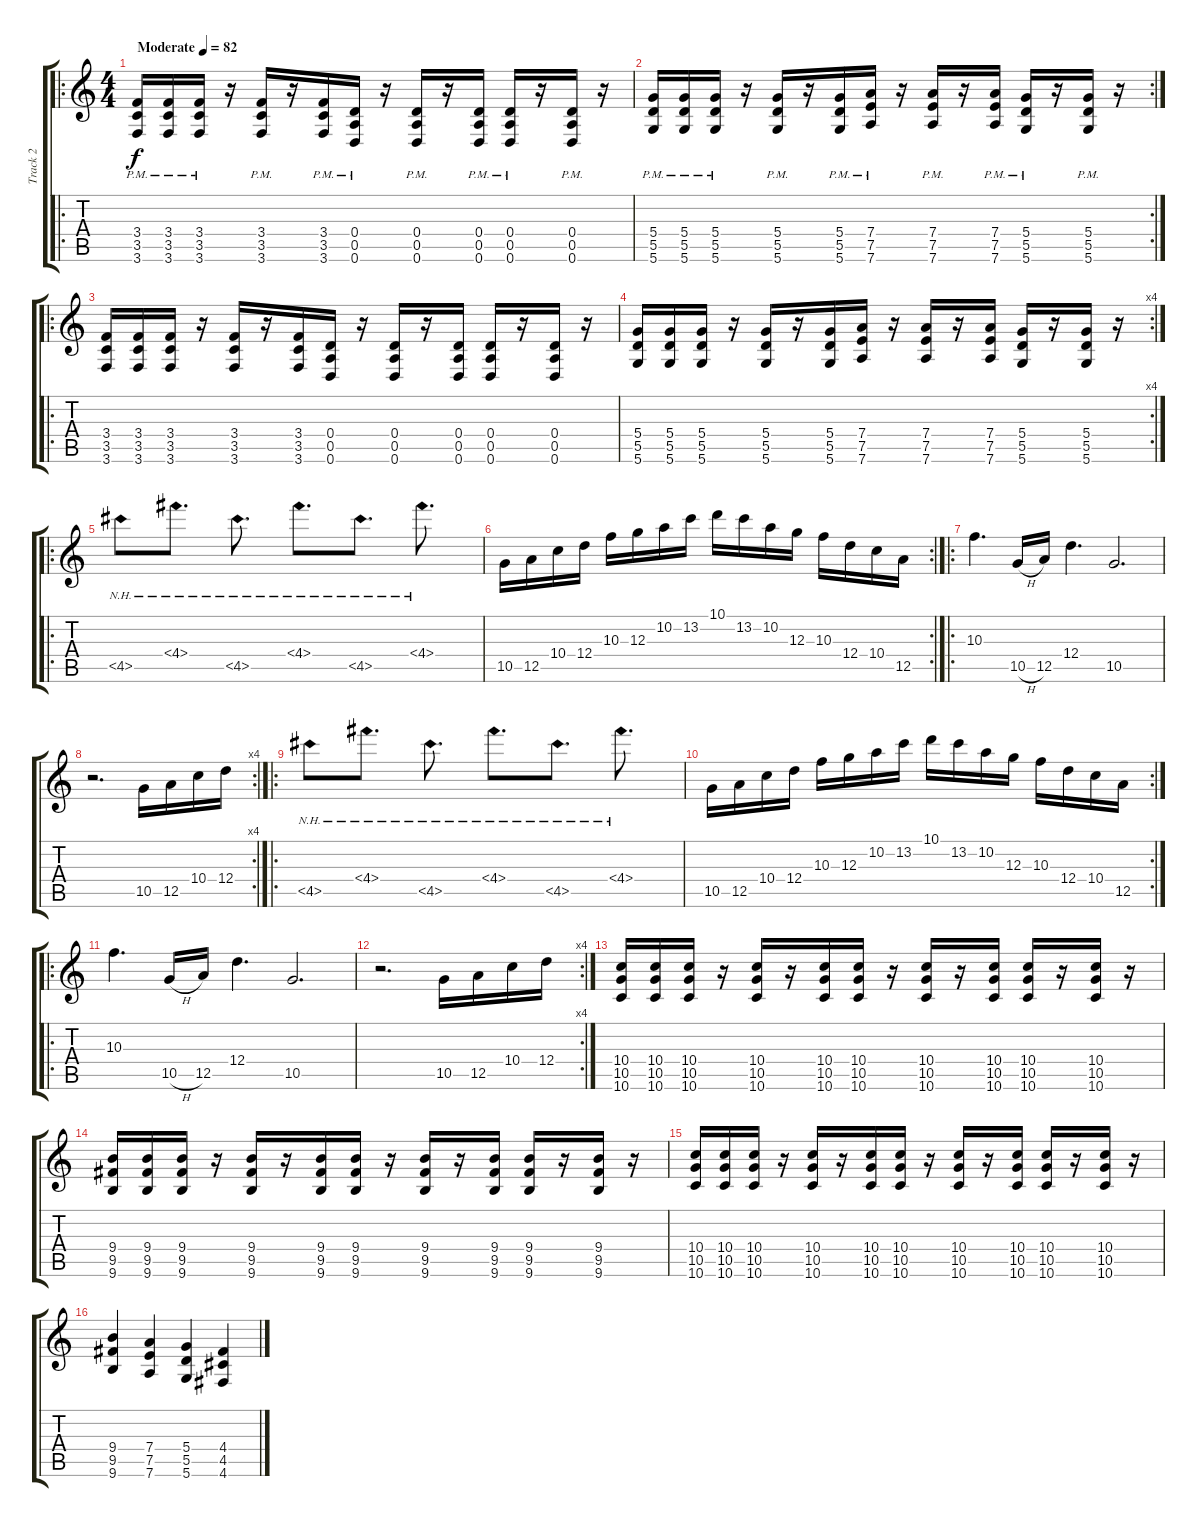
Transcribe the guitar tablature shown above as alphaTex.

\track ("Track 2" "Track 2") {instrument distortionguitar}
\staff {score tabs}
\tuning (E4 B3 G3 D3 A2 D2) {hide}
\ro
\ts (4 4)
\tempo (82 "Moderate")
\clef g2
\ks c
(3.4{pm} 3.5{pm} 3.6{pm}).16{dy f instrument distortionguitar} (3.4{pm} 3.5{pm} 3.6{pm}).16 (3.4{pm} 3.5{pm} 3.6{pm}).16 r.16 (3.4{pm} 3.5{pm} 3.6{pm}).16 r.16 (3.4{pm} 3.5{pm} 3.6{pm}).16 (0.4{pm} 0.5{pm} 0.6{pm}).16 r.16 (0.4{pm} 0.5{pm} 0.6{pm}).16 r.16 (0.4{pm} 0.5{pm} 0.6{pm}).16 (0.4{pm} 0.5{pm} 0.6{pm}).16 r.16 (0.4{pm} 0.5{pm} 0.6{pm}).16 r.16 |
\rc 2
(5.4{pm} 5.5{pm} 5.6{pm}).16 (5.4{pm} 5.5{pm} 5.6{pm}).16 (5.4{pm} 5.5{pm} 5.6{pm}).16 r.16 (5.4{pm} 5.5{pm} 5.6{pm}).16 r.16 (5.4{pm} 5.5{pm} 5.6{pm}).16 (7.4{pm} 7.5{pm} 7.6{pm}).16 r.16 (7.4{pm} 7.5{pm} 7.6{pm}).16 r.16 (7.4{pm} 7.5{pm} 7.6{pm}).16 (5.4{pm} 5.5{pm} 5.6{pm}).16 r.16 (5.4{pm} 5.5{pm} 5.6{pm}).16 r.16 |
\ro
(3.4 3.5 3.6).16 (3.4 3.5 3.6).16 (3.4 3.5 3.6).16 r.16 (3.4 3.5 3.6).16 r.16 (3.4 3.5 3.6).16 (0.4 0.5 0.6).16 r.16 (0.4 0.5 0.6).16 r.16 (0.4 0.5 0.6).16 (0.4 0.5 0.6).16 r.16 (0.4 0.5 0.6).16 r.16 |
\rc 4
(5.4 5.5 5.6).16 (5.4 5.5 5.6).16 (5.4 5.5 5.6).16 r.16 (5.4 5.5 5.6).16 r.16 (5.4 5.5 5.6).16 (7.4 7.5 7.6).16 r.16 (7.4 7.5 7.6).16 r.16 (7.4 7.5 7.6).16 (5.4 5.5 5.6).16 r.16 (5.4 5.5 5.6).16 r.16 |
\ro
4.5{nh}.8 4.4{nh}.8{d} 4.5{nh}.8{d} 4.4{nh}.8{d} 4.5{nh}.8{d} 4.4{nh}.8{d} |
\rc 2
10.5.16 12.5.16 10.4.16 12.4.16 10.3.16 12.3.16 10.2.16 13.2.16 10.1.16 13.2.16 10.2.16 12.3.16 10.3.16 12.4.16 10.4.16 12.5.16 |
\ro
10.3.4{d} 10.5{h}.16 12.5.16 12.4.4{d} 10.5.2{d} |
\rc 4
r.2{d} 10.5.16 12.5.16 10.4.16 12.4.16 |
\ro
4.5{nh}.8 4.4{nh}.8{d} 4.5{nh}.8{d} 4.4{nh}.8{d} 4.5{nh}.8{d} 4.4{nh}.8{d} |
\rc 2
10.5.16 12.5.16 10.4.16 12.4.16 10.3.16 12.3.16 10.2.16 13.2.16 10.1.16 13.2.16 10.2.16 12.3.16 10.3.16 12.4.16 10.4.16 12.5.16 |
\ro
10.3.4{d} 10.5{h}.16 12.5.16 12.4.4{d} 10.5.2{d} |
\rc 4
r.2{d} 10.5.16 12.5.16 10.4.16 12.4.16 |
(10.4 10.5 10.6).16 (10.4 10.5 10.6).16 (10.4 10.5 10.6).16 r.16 (10.4 10.5 10.6).16 r.16 (10.4 10.5 10.6).16 (10.4 10.5 10.6).16 r.16 (10.4 10.5 10.6).16 r.16 (10.4 10.5 10.6).16 (10.4 10.5 10.6).16 r.16 (10.4 10.5 10.6).16 r.16 |
(9.4 9.5 9.6).16 (9.4 9.5 9.6).16 (9.4 9.5 9.6).16 r.16 (9.4 9.5 9.6).16 r.16 (9.4 9.5 9.6).16 (9.4 9.5 9.6).16 r.16 (9.4 9.5 9.6).16 r.16 (9.4 9.5 9.6).16 (9.4 9.5 9.6).16 r.16 (9.4 9.5 9.6).16 r.16 |
(10.4 10.5 10.6).16 (10.4 10.5 10.6).16 (10.4 10.5 10.6).16 r.16 (10.4 10.5 10.6).16 r.16 (10.4 10.5 10.6).16 (10.4 10.5 10.6).16 r.16 (10.4 10.5 10.6).16 r.16 (10.4 10.5 10.6).16 (10.4 10.5 10.6).16 r.16 (10.4 10.5 10.6).16 r.16 |
(9.4 9.5 9.6).4 (7.4 7.5 7.6).4 (5.4 5.5 5.6).4 (4.4 4.5 4.6).4
